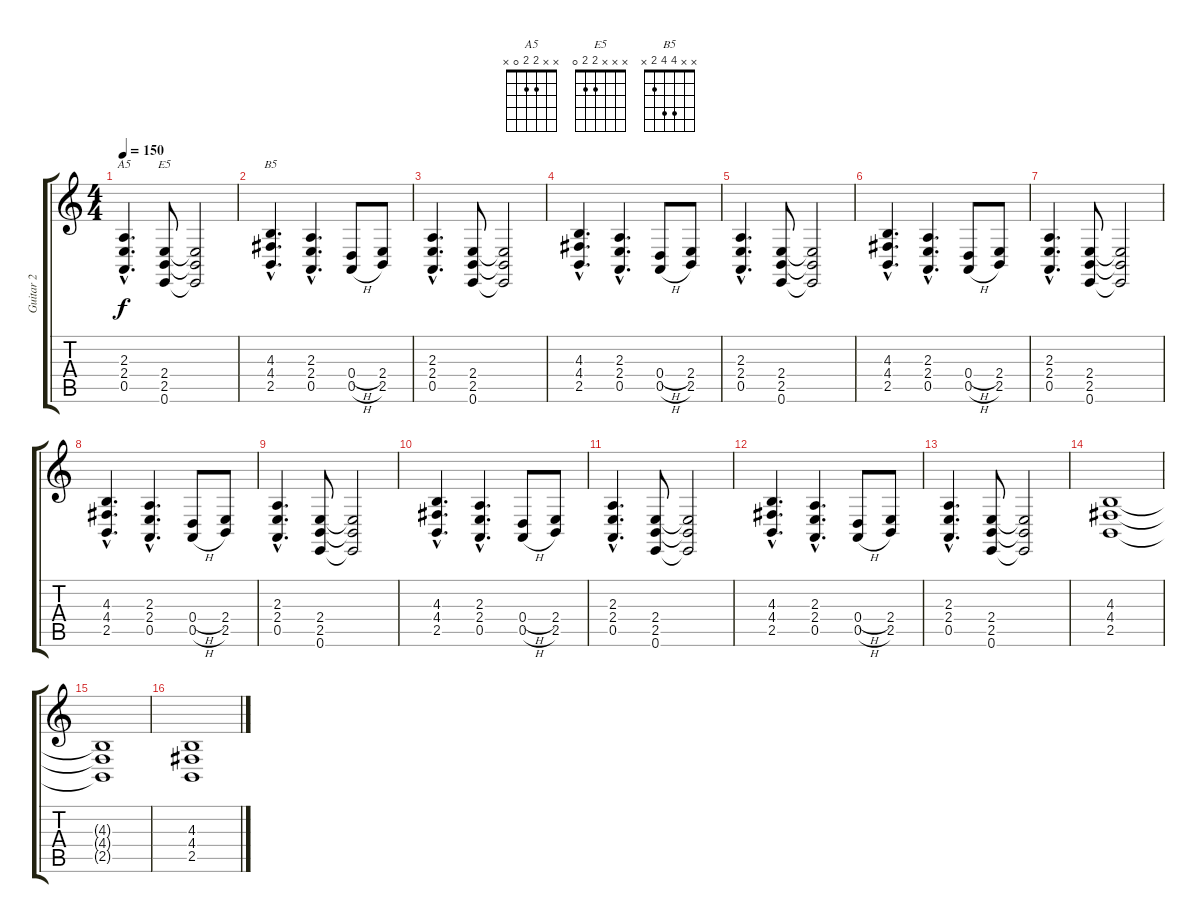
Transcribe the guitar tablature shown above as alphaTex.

\track ("Guitar 2" "Guitar 2") {instrument synthbrass1}
\staff {score tabs}
\tuning (E4 B3 G3 D3 A2 E2) {hide}
\chord ("A5" x x 2 2 0 x)
\chord ("E5" x x x 2 2 0)
\chord ("B5" x x 4 4 2 x)
\ts (4 4)
\tempo 150
\clef g2
\ks c
(2.3{hac} 2.4{hac} 0.5{hac}).4{d ch "A5" dy f} (2.4 2.5 0.6).8{ch "E5"} (2.4{t} 2.5{t} 0.6{t}).2 |
(4.3{hac} 4.4{hac} 2.5{hac}).4{d ch "B5"} (2.3{hac} 2.4{hac} 0.5{hac}).4{d} (0.4{h} 0.5{h}).8 (2.4 2.5).8 |
(2.3{hac} 2.4{hac} 0.5{hac}).4{d} (2.4 2.5 0.6).8 (2.4{t} 2.5{t} 0.6{t}).2 |
(4.3{hac} 4.4{hac} 2.5{hac}).4{d} (2.3{hac} 2.4{hac} 0.5{hac}).4{d} (0.4{h} 0.5{h}).8 (2.4 2.5).8 |
(2.3{hac} 2.4{hac} 0.5{hac}).4{d} (2.4 2.5 0.6).8 (2.4{t} 2.5{t} 0.6{t}).2 |
(4.3{hac} 4.4{hac} 2.5{hac}).4{d} (2.3{hac} 2.4{hac} 0.5{hac}).4{d} (0.4{h} 0.5{h}).8 (2.4 2.5).8 |
(2.3{hac} 2.4{hac} 0.5{hac}).4{d} (2.4 2.5 0.6).8 (2.4{t} 2.5{t} 0.6{t}).2 |
(4.3{hac} 4.4{hac} 2.5{hac}).4{d} (2.3{hac} 2.4{hac} 0.5{hac}).4{d} (0.4{h} 0.5{h}).8 (2.4 2.5).8 |
(2.3{hac} 2.4{hac} 0.5{hac}).4{d} (2.4 2.5 0.6).8 (2.4{t} 2.5{t} 0.6{t}).2 |
(4.3{hac} 4.4{hac} 2.5{hac}).4{d} (2.3{hac} 2.4{hac} 0.5{hac}).4{d} (0.4{h} 0.5{h}).8 (2.4 2.5).8 |
(2.3{hac} 2.4{hac} 0.5{hac}).4{d} (2.4 2.5 0.6).8 (2.4{t} 2.5{t} 0.6{t}).2 |
(4.3{hac} 4.4{hac} 2.5{hac}).4{d} (2.3{hac} 2.4{hac} 0.5{hac}).4{d} (0.4{h} 0.5{h}).8 (2.4 2.5).8 |
(2.3{hac} 2.4{hac} 0.5{hac}).4{d} (2.4 2.5 0.6).8 (2.4{t} 2.5{t} 0.6{t}).2 |
(4.3 4.4 2.5).1 |
(4.3{t} 4.4{t} 2.5{t}).1 |
(4.3 4.4 2.5).1
